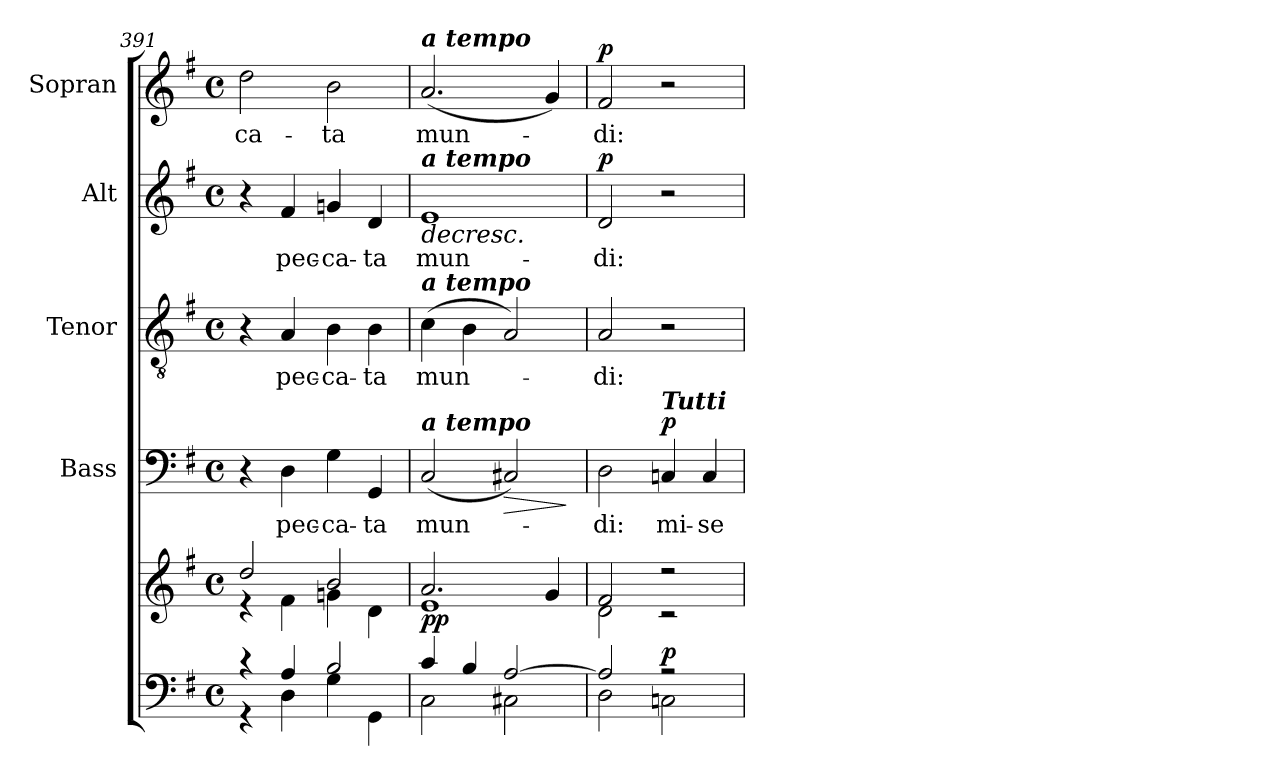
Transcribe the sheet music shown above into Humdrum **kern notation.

**kern	**kern	**dynam	**kern	**text	**dynam	**kern	**text	**kern	**text	**dynam	**kern	**text	**dynam
*part5	*part5	*part5	*part4	*part4	*part4	*part3	*part3	*part2	*part2	*part2	*part1	*part1	*part1
*staff6	*staff5	*staff5/6	*staff4	*staff4	*staff4	*staff3	*staff3	*staff2	*staff2	*staff2	*staff1	*staff1	*staff1
*	*	*	*I"Bass	*	*	*I"Tenor	*	*I"Alt	*	*	*I"Sopran	*	*
*	*	*	*I'B.	*	*	*I'T.	*	*I'A.	*	*	*I'S.	*	*
*clefF4	*clefG2	*	*clefF4	*	*	*clefGv2	*	*clefG2	*	*	*clefG2	*	*
*k[f#]	*k[f#]	*	*k[f#]	*	*	*k[f#]	*	*k[f#]	*	*	*k[f#]	*	*
*G:	*G:	*	*G:	*	*	*G:	*	*G:	*	*	*G:	*	*
*M4/4	*M4/4	*	*M4/4	*	*	*M4/4	*	*M4/4	*	*	*M4/4	*	*
*met(c)	*met(c)	*	*met(c)	*	*	*met(c)	*	*met(c)	*	*	*met(c)	*	*
=391	=391	=391	=391	=391	=391	=391	=391	=391	=391	=391	=391	=391	=391
*^	*^	*	*	*	*	*	*	*	*	*	*	*	*
!	!	!	!	!	!	!	!	!	!	!	!	!	!	!LO:LY:b	!
4r	4r	2dd/	4re	.	4r	.	.	4r	.	4r	.	.	2dd\	-ca-	.
!	!	!	!	!	!	!LO:LY:b	!	!	!LO:LY:b	!	!LO:LY:b	!	!	!	!
4A/	4D\	.	4f#\	.	4D\	pec-	.	4A/	pec-	4f#/	pec-	.	.	.	.
!	!	!	!	!	!	!LO:LY:b	!	!	!LO:LY:b	!	!LO:LY:b	!	!	!LO:LY:b	!
2B/	4G\	2b/	4gn\	.	4G\	-ca-	.	4B\	-ca-	4gn/	-ca-	.	2b\	-ta	.
!	!	!	!	!	!	!LO:LY:b	!	!	!LO:LY:b	!	!LO:LY:b	!	!	!	!
.	4GG\	.	4d\	.	4GG/	-ta	.	4B\	-ta	4d/	-ta	.	.	.	.
=392	=392	=392	=392	=392	=392	=392	=392	=392	=392	=392	=392	=392	=392	=392	=392
!	!	!	!	!	!	!	!	!	!	!	!	!	!LO:TX:a:Bi:t=a tempo	!	!
!	!	!	!	!	!	!	!	!	!	!LO:TX:a:Bi:t=a tempo	!	!	!	!	!
!	!	!	!	!	!	!	!	!LO:TX:a:Bi:t=a tempo	!	!	!	!	!	!	!
!	!	!	!	!	!LO:TX:a:Bi:t=a tempo	!	!	!	!	!	!	!	!	!	!
!	!	!	!	!LO:DY:b	!	!LO:LY:b	!	!	!LO:LY:b	!	!LO:LY:b	!LO:HP:b	!	!LO:LY:b	!
4c/	2C\	2.a/	1e	pp	(<2C/	mun-	.	(>4c\	mun-	1e	mun-	>	(<2.a/	mun-	.
4B/	.	.	.	.	.	.	.	4B\	.	.	.	.	.	.	.
!	!	!	!	!	!	!	!LO:HP:b	!	!	!	!	!	!	!	!
[>2A/	2C#X\	.	.	.	2C#X/)	.	>	2A/)	.	.	.	.	.	.	.
.	.	4g/	.	.	.	.	.	.	.	.	.	.	4g/)	.	.
*v	*v	*	*	*	*	*	*	*	*	*	*	*	*	*	*
*	*v	*v	*	*	*	*	*	*	*	*	*	*	*	*
.	.	.	.	.	]	.	.	.	.	.	.	.	.
=393	=393	=393	=393	=393	=393	=393	=393	=393	=393	=393	=393	=393	=393
*^	*^	*	*	*	*	*	*	*	*	*	*	*	*
!	!	!	!	!	!	!LO:LY:b	!	!	!LO:LY:b	!	!LO:LY:b	!LO:DY:a	!	!LO:LY:b	!LO:DY:a
2A/]	2D\	2f#/	2d\	.	2D\	-di:	.	2A/	-di:	2d/	-di:	p	2f#/	-di:	p
!	!	!	!	!	!LO:TX:a:Bi:t=Tutti	!	!	!	!	!	!	!	!	!	!
!	!	!	!	!LO:DY:a=2	!	!LO:LY:b	!LO:DY:a	!	!	!	!	!	!	!	!
2rA	2Cn\	2r	2r	p	4Cn/	mi-	p	2r	.	2r	.	]	2r	.	.
!	!	!	!	!	!	!LO:LY:b	!	!	!	!	!	!	!	!	!
.	.	.	.	.	4C/	-se-	.	.	.	.	.	.	.	.	.
*v	*v	*	*	*	*	*	*	*	*	*	*	*	*	*	*
*	*v	*v	*	*	*	*	*	*	*	*	*	*	*	*
=	=	=	=	=	=	=	=	=	=	=	=	=	=
*-	*-	*-	*-	*-	*-	*-	*-	*-	*-	*-	*-	*-	*-
